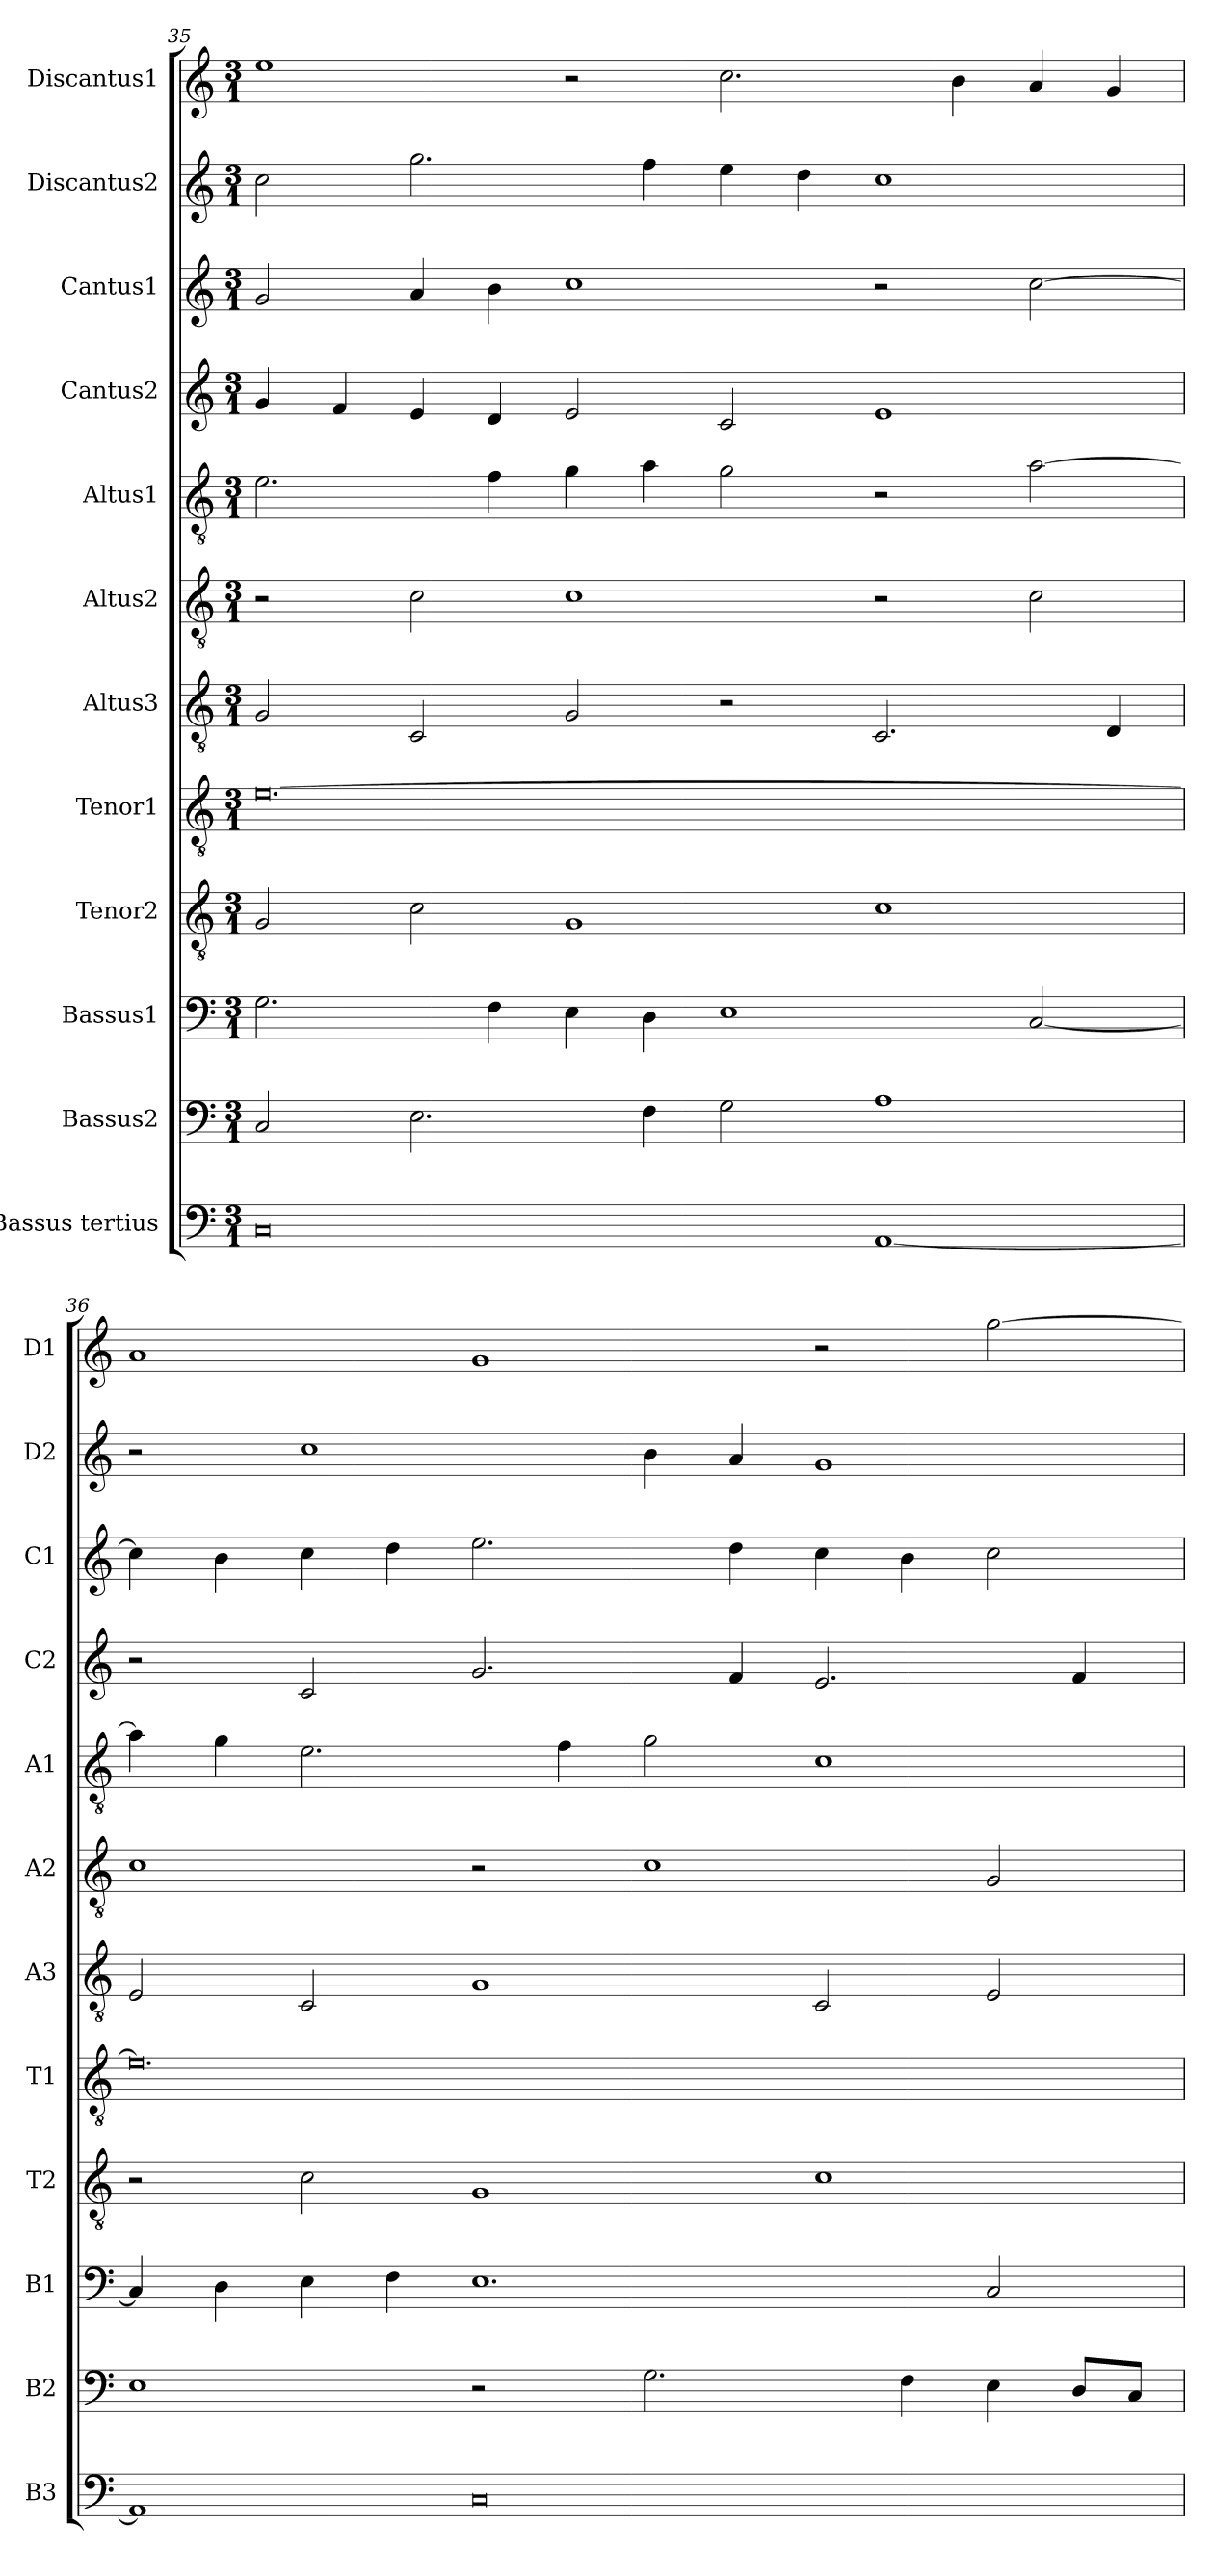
**kern	**kern	**kern	**kern	**kern	**kern	**kern	**kern	**kern	**kern	**kern	**kern
*part12	*part11	*part10	*part9	*part8	*part7	*part6	*part5	*part4	*part3	*part2	*part1
*staff12	*staff11	*staff10	*staff9	*staff8	*staff7	*staff6	*staff5	*staff4	*staff3	*staff2	*staff1
*I"Bassus tertius	*I"Bassus2	*I"Bassus1	*I"Tenor2	*I"Tenor1	*I"Altus3	*I"Altus2	*I"Altus1	*I"Cantus2	*I"Cantus1	*I"Discantus2	*I"Discantus1
*I'B3	*I'B2	*I'B1	*I'T2	*I'T1	*I'A3	*I'A2	*I'A1	*I'C2	*I'C1	*I'D2	*I'D1
*clefF4	*clefF4	*clefF4	*clefGv2	*clefGv2	*clefGv2	*clefGv2	*clefGv2	*clefG2	*clefG2	*clefG2	*clefG2
*k[]	*k[]	*k[]	*k[]	*k[]	*k[]	*k[]	*k[]	*k[]	*k[]	*k[]	*k[]
*M3/1	*M3/1	*M3/1	*M3/1	*M3/1	*M3/1	*M3/1	*M3/1	*M3/1	*M3/1	*M3/1	*M3/1
=35	=35	=35	=35	=35	=35	=35	=35	=35	=35	=35	=35
0C	2C/	2.G\	2G/	[0.e	2G/	2r	2.e\	4g/	2g/	2cc\	1ee
.	.	.	.	.	.	.	.	4f/	.	.	.
.	2.E\	.	2c\	.	2C/	2c\	.	4e/	4a/	2.gg\	.
.	.	4F\	.	.	.	.	4f\	4d/	4b\	.	.
.	.	4E\	1G	.	2G/	1c	4g\	2e/	1cc	.	2r
.	4F\	4D\	.	.	.	.	4a\	.	.	4ff\	.
.	2G\	1E	.	.	2r	.	2g\	2c/	.	4ee\	2.cc\
.	.	.	.	.	.	.	.	.	.	4dd\	.
[1AA	1A	.	1c	.	2.C/	2r	2r	1e	2r	1cc	.
.	.	.	.	.	.	.	.	.	.	.	4b\
.	.	[2C/	.	.	.	2c\	[2a\	.	[2cc\	.	4a/
.	.	.	.	.	4D/	.	.	.	.	.	4g/
=36	=36	=36	=36	=36	=36	=36	=36	=36	=36	=36	=36
1AA]	1E	4C/]	2r	0.e]	2E/	1c	4a\]	2r	4cc\]	2r	1a
.	.	4D\	.	.	.	.	4g\	.	4b\	.	.
.	.	4E\	2c\	.	2C/	.	2.e\	2c/	4cc\	1cc	.
.	.	4F\	.	.	.	.	.	.	4dd\	.	.
0C	2r	1.E	1G	.	1G	2r	.	2.g/	2.ee\	.	1g
.	.	.	.	.	.	.	4f\	.	.	.	.
.	2.G\	.	.	.	.	1c	2g\	.	.	4b\	.
.	.	.	.	.	.	.	.	4f/	4dd\	4a/	.
.	.	.	1c	.	2C/	.	1c	2.e/	4cc\	1g	2r
.	4F\	.	.	.	.	.	.	.	4b\	.	.
.	4E\	2C/	.	.	2E/	2G/	.	.	2cc\	.	[2gg\
.	8D/L	.	.	.	.	.	.	4f/	.	.	.
.	8C/J	.	.	.	.	.	.	.	.	.	.
=	=	=	=	=	=	=	=	=	=	=	=
*-	*-	*-	*-	*-	*-	*-	*-	*-	*-	*-	*-
